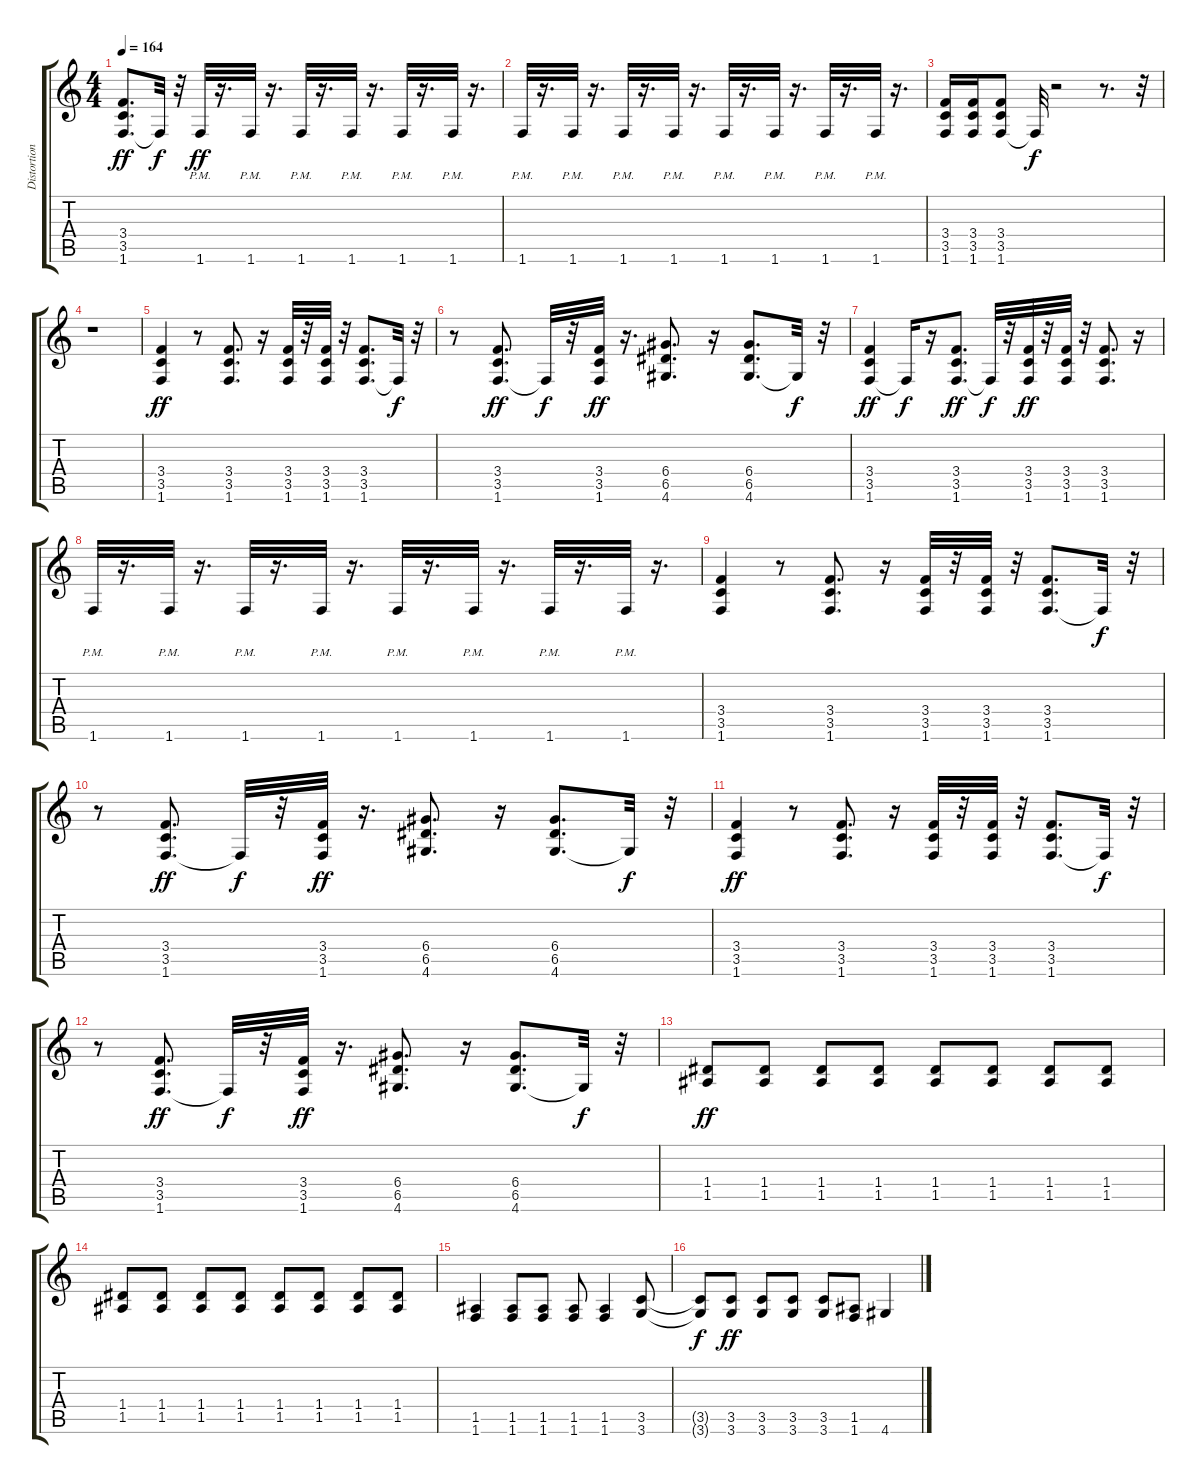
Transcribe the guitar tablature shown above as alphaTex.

\track ("Distortion Guitar" "Distortion") {instrument distortionguitar}
\staff {score tabs}
\tuning (E4 B3 G3 D3 A2 E2) {hide}
\ts (4 4)
\tempo 164
\clef g2
\ks c
(3.4 3.5 1.6).8{d dy ff} 1.6{t}.32{dy f} r.32 1.6{pm}.32{dy ff} r.16{d} 1.6{pm}.32 r.16{d} 1.6{pm}.32 r.16{d} 1.6{pm}.32 r.16{d} 1.6{pm}.32 r.16{d} 1.6{pm}.32 r.16{d} |
1.6{pm}.32 r.16{d} 1.6{pm}.32 r.16{d} 1.6{pm}.32 r.16{d} 1.6{pm}.32 r.16{d} 1.6{pm}.32 r.16{d} 1.6{pm}.32 r.16{d} 1.6{pm}.32 r.16{d} 1.6{pm}.32 r.16{d} |
(3.4 3.5 1.6).16 (3.4 3.5 1.6).16 (3.4 3.5 1.6).8 1.6{t}.32{dy f} r.2 r.8{d} r.32 |
r.1 |
(3.4 3.5 1.6).4{dy ff} r.8 (3.4 3.5 1.6).8{d} r.16 (3.4 3.5 1.6).32 r.32 (3.4 3.5 1.6).32 r.32 (3.4 3.5 1.6).8{d} 1.6{t}.32{dy f} r.32 |
r.8 (3.4 3.5 1.6).8{d dy ff} 1.6{t}.32{dy f} r.32 (3.4 3.5 1.6).32{dy ff} r.16{d} (6.4 6.5 4.6).8{d} r.16 (6.4 6.5 4.6).8{d} 4.6{t}.32{dy f} r.32 |
(3.4 3.5 1.6).4{dy ff} 1.6{t}.16{dy f} r.16 (3.4 3.5 1.6).8{d dy ff} 1.6{t}.32{dy f} r.32 (3.4 3.5 1.6).32{dy ff} r.32 (3.4 3.5 1.6).32 r.32 (3.4 3.5 1.6).8{d} r.16 |
1.6{pm}.32 r.16{d} 1.6{pm}.32 r.16{d} 1.6{pm}.32 r.16{d} 1.6{pm}.32 r.16{d} 1.6{pm}.32 r.16{d} 1.6{pm}.32 r.16{d} 1.6{pm}.32 r.16{d} 1.6{pm}.32 r.16{d} |
(3.4 3.5 1.6).4 r.8 (3.4 3.5 1.6).8{d} r.16 (3.4 3.5 1.6).32 r.32 (3.4 3.5 1.6).32 r.32 (3.4 3.5 1.6).8{d} 1.6{t}.32{dy f} r.32 |
r.8 (3.4 3.5 1.6).8{d dy ff} 1.6{t}.32{dy f} r.32 (3.4 3.5 1.6).32{dy ff} r.16{d} (6.4 6.5 4.6).8{d} r.16 (6.4 6.5 4.6).8{d} 4.6{t}.32{dy f} r.32 |
(3.4 3.5 1.6).4{dy ff} r.8 (3.4 3.5 1.6).8{d} r.16 (3.4 3.5 1.6).32 r.32 (3.4 3.5 1.6).32 r.32 (3.4 3.5 1.6).8{d} 1.6{t}.32{dy f} r.32 |
r.8 (3.4 3.5 1.6).8{d dy ff} 1.6{t}.32{dy f} r.32 (3.4 3.5 1.6).32{dy ff} r.16{d} (6.4 6.5 4.6).8{d} r.16 (6.4 6.5 4.6).8{d} 4.6{t}.32{dy f} r.32 |
(1.4 1.5).8{dy ff} (1.4 1.5).8 (1.4 1.5).8 (1.4 1.5).8 (1.4 1.5).8 (1.4 1.5).8 (1.4 1.5).8 (1.4 1.5).8 |
(1.4 1.5).8 (1.4 1.5).8 (1.4 1.5).8 (1.4 1.5).8 (1.4 1.5).8 (1.4 1.5).8 (1.4 1.5).8 (1.4 1.5).8 |
(1.5 1.6).4 (1.5 1.6).8 (1.5 1.6).8 (1.5 1.6).8 (1.5 1.6).4 (3.5 3.6).8 |
(3.5{t} 3.6{t}).8{dy f} (3.5 3.6).8{dy ff} (3.5 3.6).8 (3.5 3.6).8 (3.5 3.6).8 (1.5 1.6).8 4.6.4
